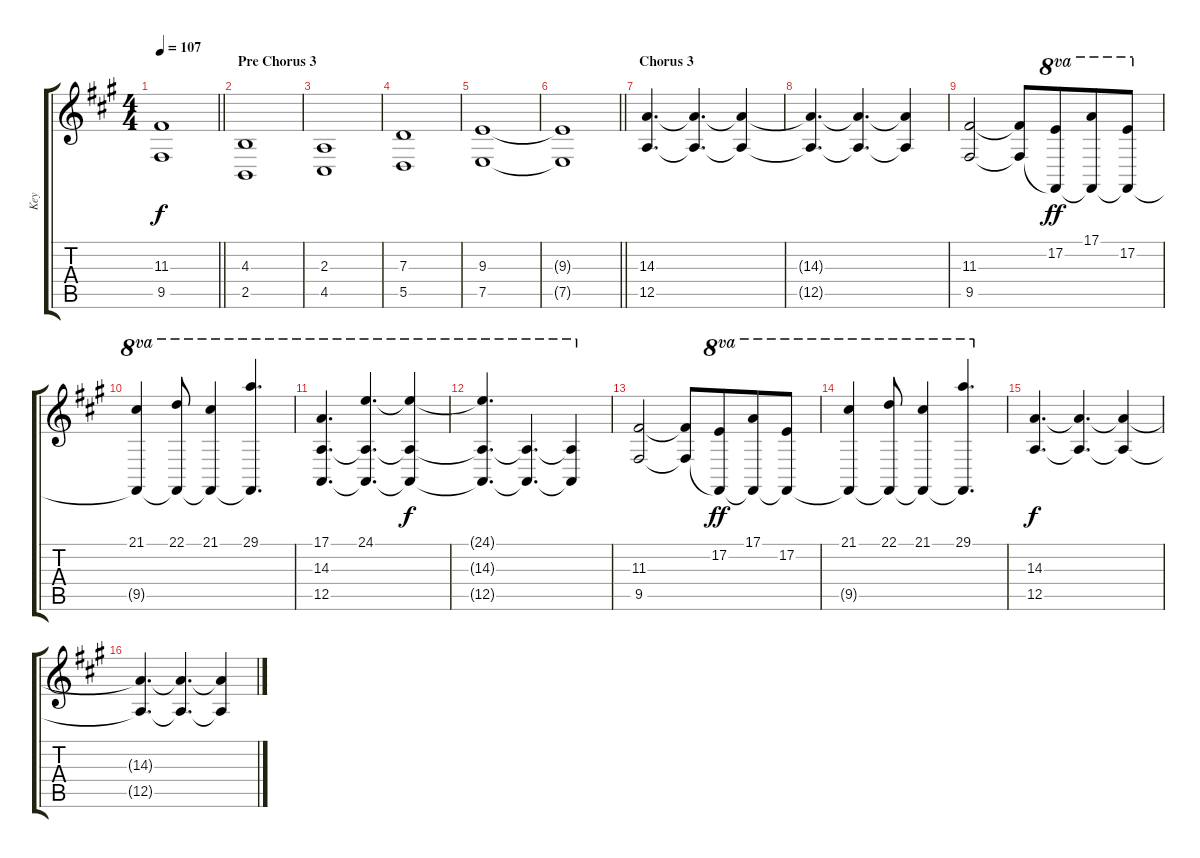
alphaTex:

\track ("Key" "Key") {instrument pad8sweep}
\staff {score tabs}
\tuning (E4 B3 G3 D3 A2 E2) {hide}
\ts (4 4)
\tempo 107
\clef g2
\barLineRight lightlight
\ks a
(11.3{t} 9.5{t}).1{dy f} |
\section ("" "Pre Chorus 3")
(4.3 2.5).1 |
(2.3 4.5).1 |
(7.3 5.5).1 |
(9.3 7.5).1 |
\barLineRight lightlight
(9.3{t} 7.5{t}).1 |
\section ("" "Chorus 3")
(14.3 12.5).4{d} (14.3{t} 12.5{t}).4{d beam merge} (14.3{t} 12.5{t}).4 |
(14.3{t} 12.5{t}).4{d} (14.3{t} 12.5{t}).4{d beam merge} (14.3{t} 12.5{t}).4 |
(11.3 9.5).2 (11.3{t} 9.5{t}).8 (17.2 9.5{t}).8{ot 8va dy ff beam merge} (17.1 9.5{t}).8{ot 8va} (17.2 9.5{t}).8{ot 8va} |
(21.1 9.5{t}).4{ot 8va} (22.1 9.5{t}).8{ot 8va} (21.1 9.5{t}).4{ot 8va} (29.1 9.5{t}).4{d ot 8va} |
(17.1 14.3 12.5).4{d ot 8va} (24.1 14.3{t} 12.5{t}).4{d ot 8va beam merge} (24.1{t} 14.3{t} 12.5{t}).4{ot 8va dy f} |
(24.1{t} 14.3{t} 12.5{t}).4{d ot 8va} (14.3{t} 12.5{t}).4{d ot 8va beam merge} (14.3{t} 12.5{t}).4{ot 8va} |
(11.3 9.5).2 (11.3{t} 9.5{t}).8 (17.2 9.5{t}).8{ot 8va dy ff beam merge} (17.1 9.5{t}).8{ot 8va} (17.2 9.5{t}).8{ot 8va} |
(21.1 9.5{t}).4{ot 8va} (22.1 9.5{t}).8{ot 8va} (21.1 9.5{t}).4{ot 8va} (29.1 9.5{t}).4{d ot 8va} |
(14.3 12.5).4{d dy f} (14.3{t} 12.5{t}).4{d beam merge} (14.3{t} 12.5{t}).4 |
(14.3{t} 12.5{t}).4{d} (14.3{t} 12.5{t}).4{d beam merge} (14.3{t} 12.5{t}).4
